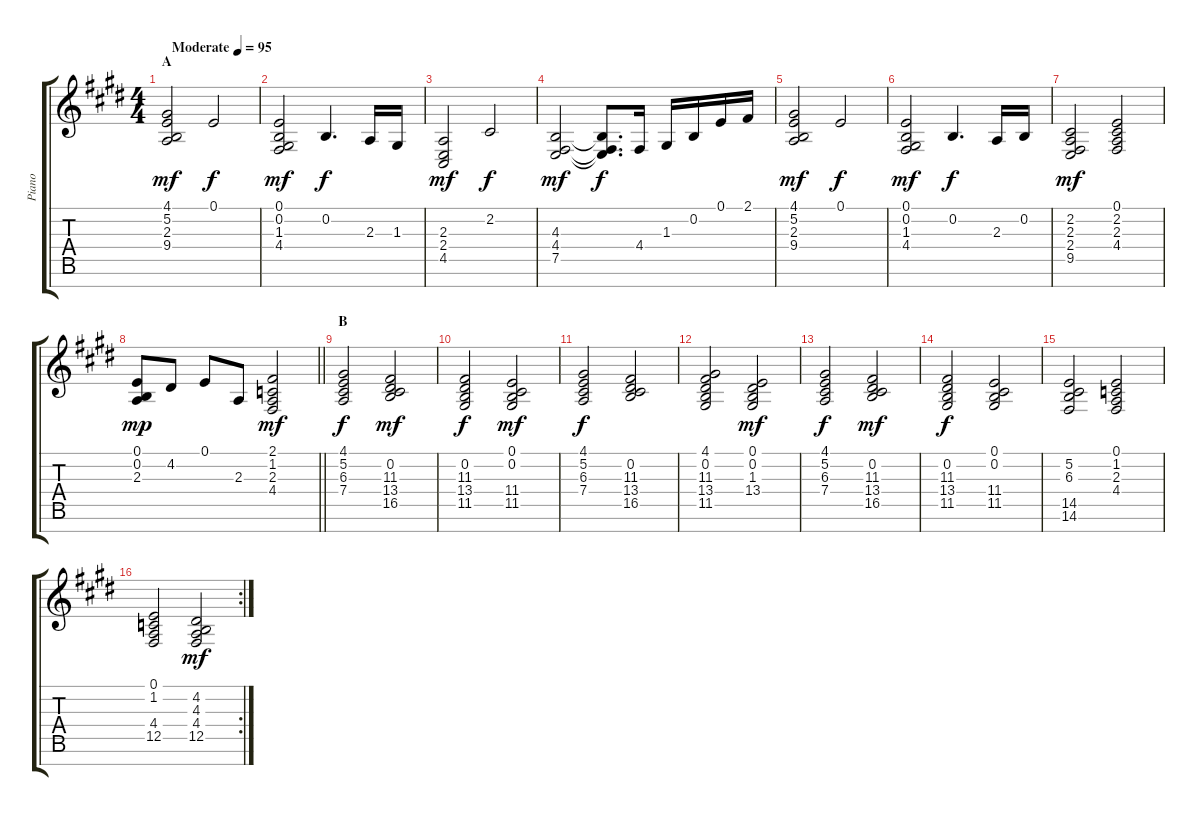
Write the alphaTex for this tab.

\track ("Piano " "Piano ") {instrument acousticgrandpiano}
\staff {score tabs}
\tuning (E4 B3 G3 D3 A2 E2 B1) {hide}
\ts (4 4)
\section ("" "A")
\tempo (95 "Moderate")
\clef g2
\ks e
(4.1 5.2 2.3 9.4).2{dy mf instrument acousticgrandpiano} 0.1.2{dy f} |
(0.1 0.2 1.3 4.4).2{dy mf} 0.2.4{d dy f} 2.3.16 1.3.16 |
(2.3 2.4 4.5).2{dy mf} 2.2.2{dy f} |
(4.3 4.4 7.5).2{dy mf} (4.3{t} 4.4{t} 7.5{t}).8{d dy f} 4.4.16 1.3.16 0.2.16 0.1.16 2.1.16 |
(4.1 5.2 2.3 9.4).2{dy mf} 0.1.2{dy f} |
(0.1 0.2 1.3 4.4).2{dy mf} 0.2.4{d dy f} 2.3.16 0.2.16 |
(2.2 2.3 2.4 9.5).2{dy mf} (0.1 2.2 2.3 4.4).2 |
\barLineRight lightlight
(0.1 0.2 2.3).8{dy mp} 4.2.8 0.1.8 2.3.8 (2.1 1.2 2.3 4.4).2{dy mf} |
\section ("" "B")
(4.1 5.2 6.3 7.4).2{dy f} (0.2 11.3 13.4 16.5).2{dy mf} |
(0.2 11.3 13.4 11.5).2{dy f} (0.1 0.2 11.4 11.5).2{dy mf} |
(4.1 5.2 6.3 7.4).2{dy f} (0.2 11.3 13.4 16.5).2 |
(4.1 0.2 11.3 13.4 11.5).2 (0.1 0.2 1.3 13.4).2{dy mf} |
(4.1 5.2 6.3 7.4).2{dy f} (0.2 11.3 13.4 16.5).2{dy mf} |
(0.2 11.3 13.4 11.5).2{dy f} (0.1 0.2 11.4 11.5).2 |
(5.2 6.3 14.5 14.6).2 (0.1 1.2 2.3 4.4).2 |
\rc 2
(0.1 1.2 4.4 12.5).2 (4.2 4.3 4.4 12.5).2{dy mf}
